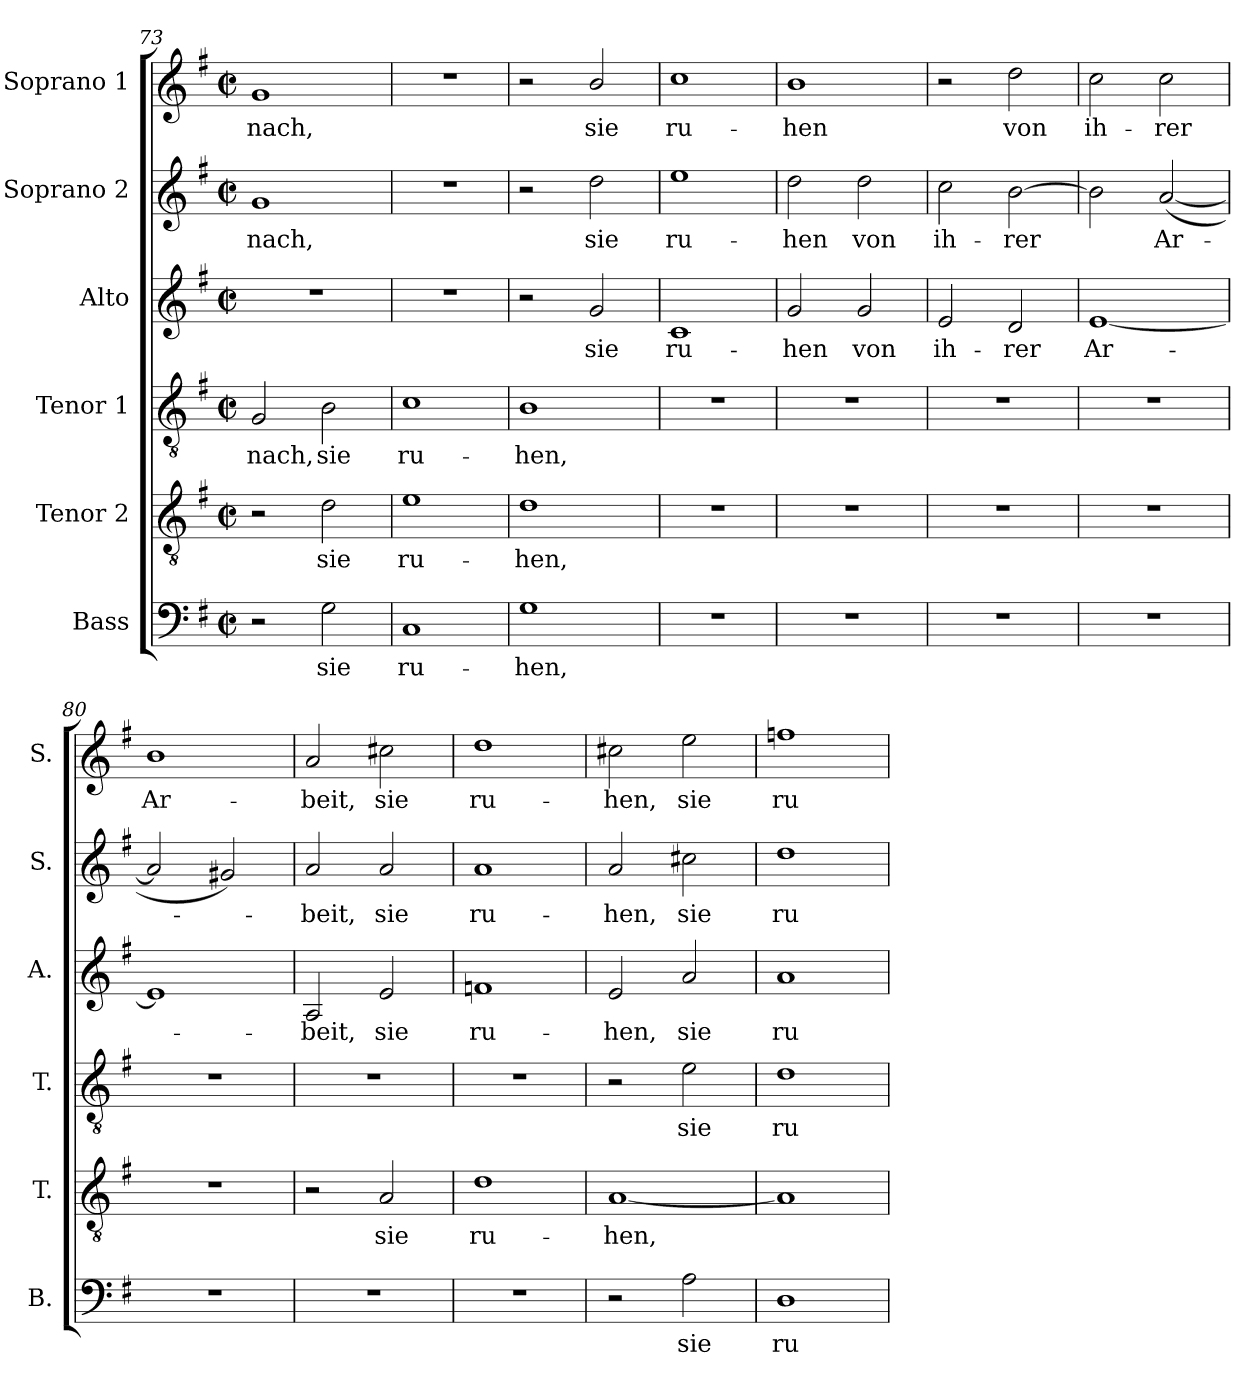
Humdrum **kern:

**kern	**text	**kern	**text	**kern	**text	**kern	**text	**kern	**text	**kern	**text
*part6	*part6	*part5	*part5	*part4	*part4	*part3	*part3	*part2	*part2	*part1	*part1
*staff6	*staff6	*staff5	*staff5	*staff4	*staff4	*staff3	*staff3	*staff2	*staff2	*staff1	*staff1
*I"Bass	*	*I"Tenor 2	*	*I"Tenor 1	*	*I"Alto	*	*I"Soprano 2	*	*I"Soprano 1	*
*I'B.	*	*I'T.	*	*I'T.	*	*I'A.	*	*I'S.	*	*I'S.	*
*clefF4	*	*clefGv2	*	*clefGv2	*	*clefG2	*	*clefG2	*	*clefG2	*
*	*	*ITrd7c12	*	*ITrd7c12	*	*	*	*	*	*	*
*k[f#]	*	*k[f#]	*	*k[f#]	*	*k[f#]	*	*k[f#]	*	*k[f#]	*
*G:	*	*G:	*	*G:	*	*G:	*	*G:	*	*G:	*
*M2/2	*	*M2/2	*	*M2/2	*	*M2/2	*	*M2/2	*	*M2/2	*
*met(c|)	*	*met(c|)	*	*met(c|)	*	*met(c|)	*	*met(c|)	*	*met(c|)	*
=73	=73	=73	=73	=73	=73	=73	=73	=73	=73	=73	=73
!	!	!	!	!	!LO:LY:b	!	!	!	!LO:LY:b	!	!LO:LY:b
2r	.	2r	.	2GG/	nach,	1r	.	1g	nach,	1g	nach,
!	!LO:LY:b	!	!LO:LY:b	!	!LO:LY:b	!	!	!	!	!	!
2G\	sie	2D\	sie	2BB\	sie	.	.	.	.	.	.
=74	=74	=74	=74	=74	=74	=74	=74	=74	=74	=74	=74
!	!LO:LY:b	!	!LO:LY:b	!	!LO:LY:b	!	!	!	!	!	!
1C	ru-	1E	ru-	1C	ru-	1r	.	1r	.	1r	.
=75	=75	=75	=75	=75	=75	=75	=75	=75	=75	=75	=75
!	!LO:LY:b	!	!LO:LY:b	!	!LO:LY:b	!	!	!	!	!	!
1G	-hen,	1D	-hen,	1BB	-hen,	2r	.	2r	.	2r	.
!	!	!	!	!	!	!	!LO:LY:b	!	!LO:LY:b	!	!LO:LY:b
.	.	.	.	.	.	2g/	sie	2dd\	sie	2b/	sie
=76	=76	=76	=76	=76	=76	=76	=76	=76	=76	=76	=76
!	!	!	!	!	!	!	!LO:LY:b	!	!LO:LY:b	!	!LO:LY:b
1r	.	1r	.	1r	.	1c	ru-	1ee	ru-	1cc	ru-
!!LO:LB:g=z
=77	=77	=77	=77	=77	=77	=77	=77	=77	=77	=77	=77
!	!	!	!	!	!	!	!LO:LY:b	!	!LO:LY:b	!	!LO:LY:b
1r	.	1r	.	1r	.	2g/	-hen	2dd\	-hen	1b	-hen
!	!	!	!	!	!	!	!LO:LY:b	!	!LO:LY:b	!	!
.	.	.	.	.	.	2g/	von	2dd\	von	.	.
=78	=78	=78	=78	=78	=78	=78	=78	=78	=78	=78	=78
!	!	!	!	!	!	!	!LO:LY:b	!	!LO:LY:b	!	!
1r	.	1r	.	1r	.	2e/	ih-	2cc\	ih-	2r	.
!	!	!	!	!	!	!	!LO:LY:b	!	!LO:LY:b	!	!LO:LY:b
.	.	.	.	.	.	2d/	-rer	[>2b\	-rer	2dd\	von
=79	=79	=79	=79	=79	=79	=79	=79	=79	=79	=79	=79
!	!	!	!	!	!	!	!LO:LY:b	!	!	!	!LO:LY:b
1r	.	1r	.	1r	.	[<1e	Ar-	2b\]	.	2cc\	ih-
!	!	!	!	!	!	!	!	!	!LO:LY:b	!	!LO:LY:b
.	.	.	.	.	.	.	.	(<[<2a/	Ar-	2cc\	-rer
=80	=80	=80	=80	=80	=80	=80	=80	=80	=80	=80	=80
!	!	!	!	!	!	!	!	!	!	!	!LO:LY:b
1r	.	1r	.	1r	.	1e]	.	2a/]	.	1b	Ar-
.	.	.	.	.	.	.	.	2g#X/)	.	.	.
=81	=81	=81	=81	=81	=81	=81	=81	=81	=81	=81	=81
!	!	!	!	!	!	!	!LO:LY:b	!	!LO:LY:b	!	!LO:LY:b
1r	.	2r	.	1r	.	2A/	-beit,	2a/	-beit,	2a/	-beit,
!	!	!	!LO:LY:b	!	!	!	!LO:LY:b	!	!LO:LY:b	!	!LO:LY:b
.	.	2AA/	sie	.	.	2e/	sie	2a/	sie	2cc#X\	sie
=82	=82	=82	=82	=82	=82	=82	=82	=82	=82	=82	=82
!	!	!	!LO:LY:b	!	!	!	!LO:LY:b	!	!LO:LY:b	!	!LO:LY:b
1r	.	1D	ru-	1r	.	1fn	ru-	1a	ru-	1dd	ru-
=83	=83	=83	=83	=83	=83	=83	=83	=83	=83	=83	=83
!	!	!	!LO:LY:b	!	!	!	!LO:LY:b	!	!LO:LY:b	!	!LO:LY:b
2r	.	[<1AA	-hen,	2r	.	2e/	-hen,	2a/	-hen,	2cc#X\	-hen,
!	!LO:LY:b	!	!	!	!LO:LY:b	!	!LO:LY:b	!	!LO:LY:b	!	!LO:LY:b
2A\	sie	.	.	2E\	sie	2a/	sie	2cc#X\	sie	2ee\	sie
=84	=84	=84	=84	=84	=84	=84	=84	=84	=84	=84	=84
!	!LO:LY:b	!	!	!	!LO:LY:b	!	!LO:LY:b	!	!LO:LY:b	!	!LO:LY:b
1D	ru-	1AA]	.	1D	ru-	1a	ru-	1dd	ru-	1ffn	ru-
=	=	=	=	=	=	=	=	=	=	=	=
*-	*-	*-	*-	*-	*-	*-	*-	*-	*-	*-	*-
